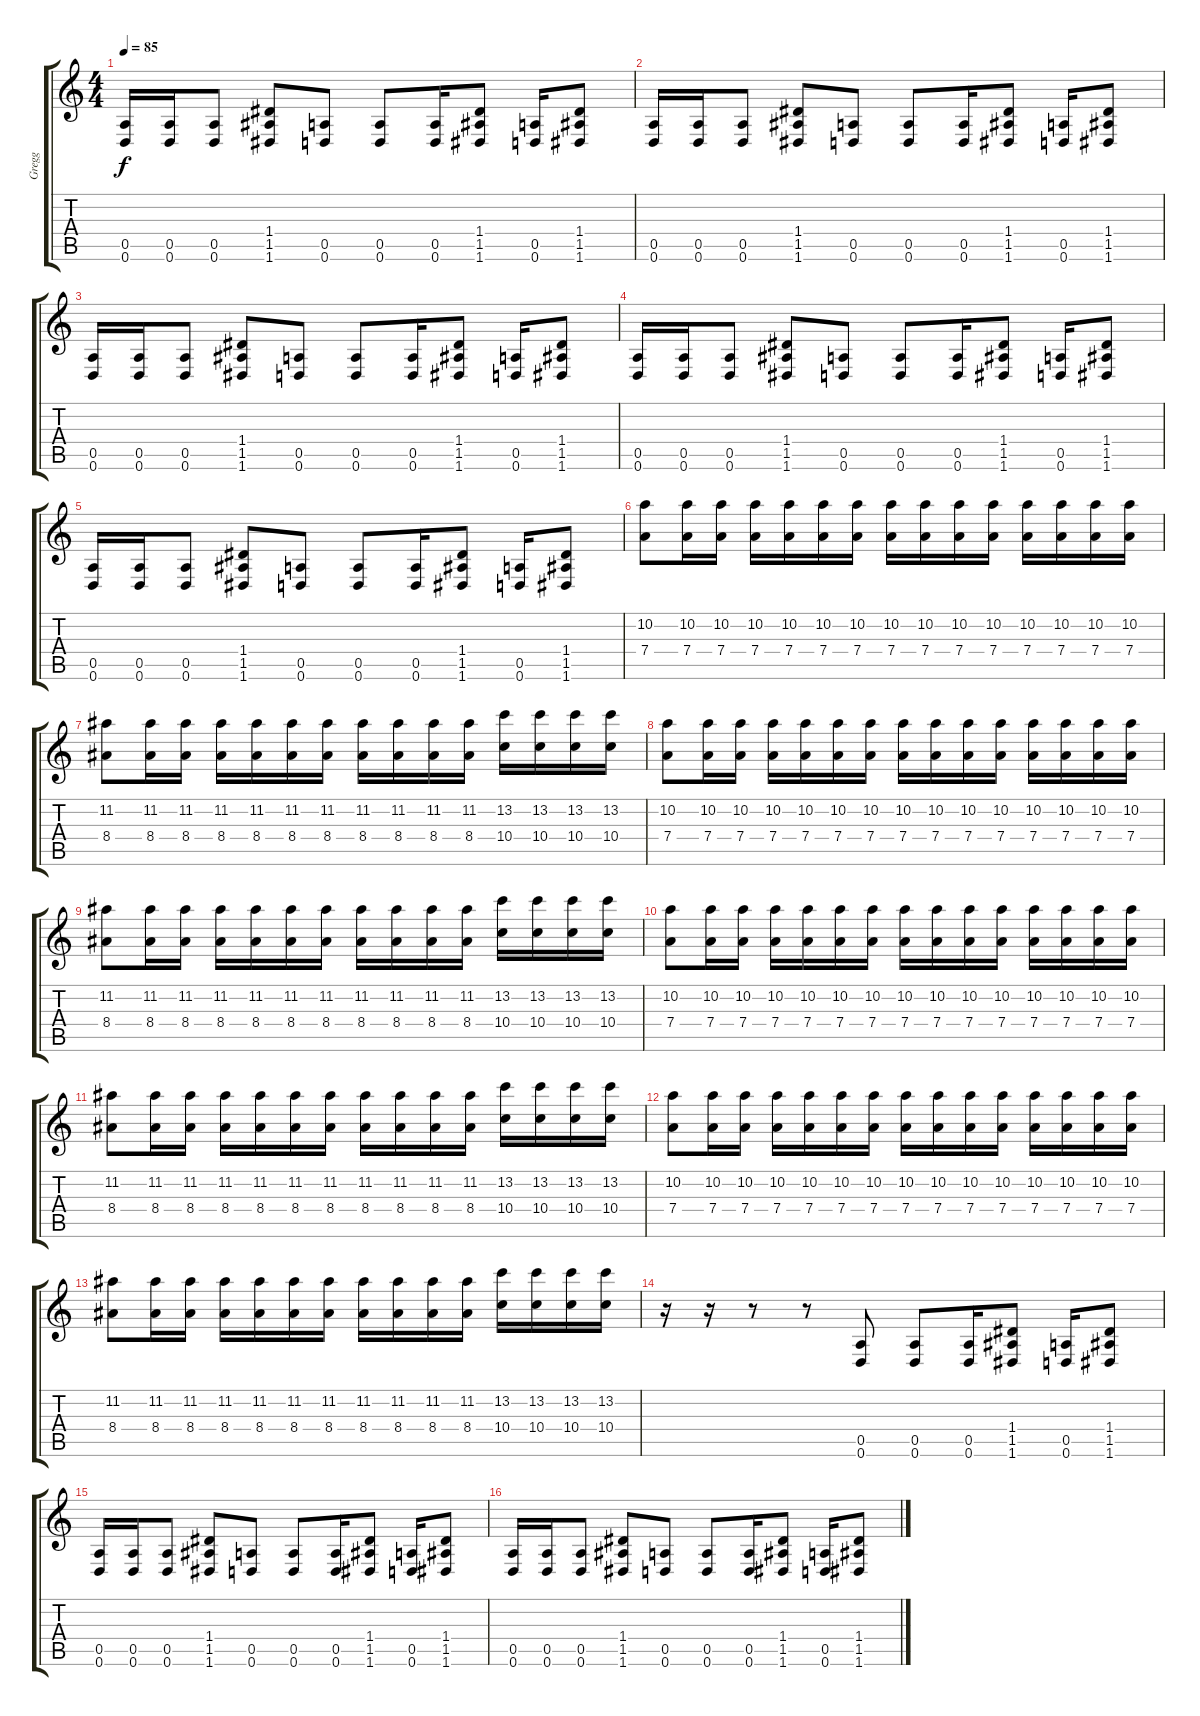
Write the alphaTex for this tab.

\track ("Gregg" "Gregg") {instrument overdrivenguitar}
\staff {score tabs}
\tuning (E4 B3 G3 D3 A2 D2) {hide}
\ts (4 4)
\tempo 85
\clef g2
\ks c
(0.5 0.6).16{dy f} (0.5 0.6).16 (0.5 0.6).8 (1.4 1.5 1.6).8 (0.5 0.6).8 (0.5 0.6).8 (0.5 0.6).16 (1.4 1.5 1.6).8 (0.5 0.6).16 (1.4 1.5 1.6).8 |
(0.5 0.6).16 (0.5 0.6).16 (0.5 0.6).8 (1.4 1.5 1.6).8 (0.5 0.6).8 (0.5 0.6).8 (0.5 0.6).16 (1.4 1.5 1.6).8 (0.5 0.6).16 (1.4 1.5 1.6).8 |
(0.5 0.6).16 (0.5 0.6).16 (0.5 0.6).8 (1.4 1.5 1.6).8 (0.5 0.6).8 (0.5 0.6).8 (0.5 0.6).16 (1.4 1.5 1.6).8 (0.5 0.6).16 (1.4 1.5 1.6).8 |
(0.5 0.6).16 (0.5 0.6).16 (0.5 0.6).8 (1.4 1.5 1.6).8 (0.5 0.6).8 (0.5 0.6).8 (0.5 0.6).16 (1.4 1.5 1.6).8 (0.5 0.6).16 (1.4 1.5 1.6).8 |
(0.5 0.6).16 (0.5 0.6).16 (0.5 0.6).8 (1.4 1.5 1.6).8 (0.5 0.6).8 (0.5 0.6).8 (0.5 0.6).16 (1.4 1.5 1.6).8 (0.5 0.6).16 (1.4 1.5 1.6).8 |
(10.2 7.4).8 (10.2 7.4).16 (10.2 7.4).16 (10.2 7.4).16 (10.2 7.4).16 (10.2 7.4).16 (10.2 7.4).16 (10.2 7.4).16 (10.2 7.4).16 (10.2 7.4).16 (10.2 7.4).16 (10.2 7.4).16 (10.2 7.4).16 (10.2 7.4).16 (10.2 7.4).16 |
(11.2 8.4).8 (11.2 8.4).16 (11.2 8.4).16 (11.2 8.4).16 (11.2 8.4).16 (11.2 8.4).16 (11.2 8.4).16 (11.2 8.4).16 (11.2 8.4).16 (11.2 8.4).16 (11.2 8.4).16 (13.2 10.4).16 (13.2 10.4).16 (13.2 10.4).16 (13.2 10.4).16 |
(10.2 7.4).8 (10.2 7.4).16 (10.2 7.4).16 (10.2 7.4).16 (10.2 7.4).16 (10.2 7.4).16 (10.2 7.4).16 (10.2 7.4).16 (10.2 7.4).16 (10.2 7.4).16 (10.2 7.4).16 (10.2 7.4).16 (10.2 7.4).16 (10.2 7.4).16 (10.2 7.4).16 |
(11.2 8.4).8 (11.2 8.4).16 (11.2 8.4).16 (11.2 8.4).16 (11.2 8.4).16 (11.2 8.4).16 (11.2 8.4).16 (11.2 8.4).16 (11.2 8.4).16 (11.2 8.4).16 (11.2 8.4).16 (13.2 10.4).16 (13.2 10.4).16 (13.2 10.4).16 (13.2 10.4).16 |
(10.2 7.4).8 (10.2 7.4).16 (10.2 7.4).16 (10.2 7.4).16 (10.2 7.4).16 (10.2 7.4).16 (10.2 7.4).16 (10.2 7.4).16 (10.2 7.4).16 (10.2 7.4).16 (10.2 7.4).16 (10.2 7.4).16 (10.2 7.4).16 (10.2 7.4).16 (10.2 7.4).16 |
(11.2 8.4).8 (11.2 8.4).16 (11.2 8.4).16 (11.2 8.4).16 (11.2 8.4).16 (11.2 8.4).16 (11.2 8.4).16 (11.2 8.4).16 (11.2 8.4).16 (11.2 8.4).16 (11.2 8.4).16 (13.2 10.4).16 (13.2 10.4).16 (13.2 10.4).16 (13.2 10.4).16 |
(10.2 7.4).8 (10.2 7.4).16 (10.2 7.4).16 (10.2 7.4).16 (10.2 7.4).16 (10.2 7.4).16 (10.2 7.4).16 (10.2 7.4).16 (10.2 7.4).16 (10.2 7.4).16 (10.2 7.4).16 (10.2 7.4).16 (10.2 7.4).16 (10.2 7.4).16 (10.2 7.4).16 |
(11.2 8.4).8 (11.2 8.4).16 (11.2 8.4).16 (11.2 8.4).16 (11.2 8.4).16 (11.2 8.4).16 (11.2 8.4).16 (11.2 8.4).16 (11.2 8.4).16 (11.2 8.4).16 (11.2 8.4).16 (13.2 10.4).16 (13.2 10.4).16 (13.2 10.4).16 (13.2 10.4).16 |
r.16 r.16 r.8 r.8 (0.5 0.6).8 (0.5 0.6).8 (0.5 0.6).16 (1.4 1.5 1.6).8 (0.5 0.6).16 (1.4 1.5 1.6).8 |
(0.5 0.6).16 (0.5 0.6).16 (0.5 0.6).8 (1.4 1.5 1.6).8 (0.5 0.6).8 (0.5 0.6).8 (0.5 0.6).16 (1.4 1.5 1.6).8 (0.5 0.6).16 (1.4 1.5 1.6).8 |
(0.5 0.6).16 (0.5 0.6).16 (0.5 0.6).8 (1.4 1.5 1.6).8 (0.5 0.6).8 (0.5 0.6).8 (0.5 0.6).16 (1.4 1.5 1.6).8 (0.5 0.6).16 (1.4 1.5 1.6).8
